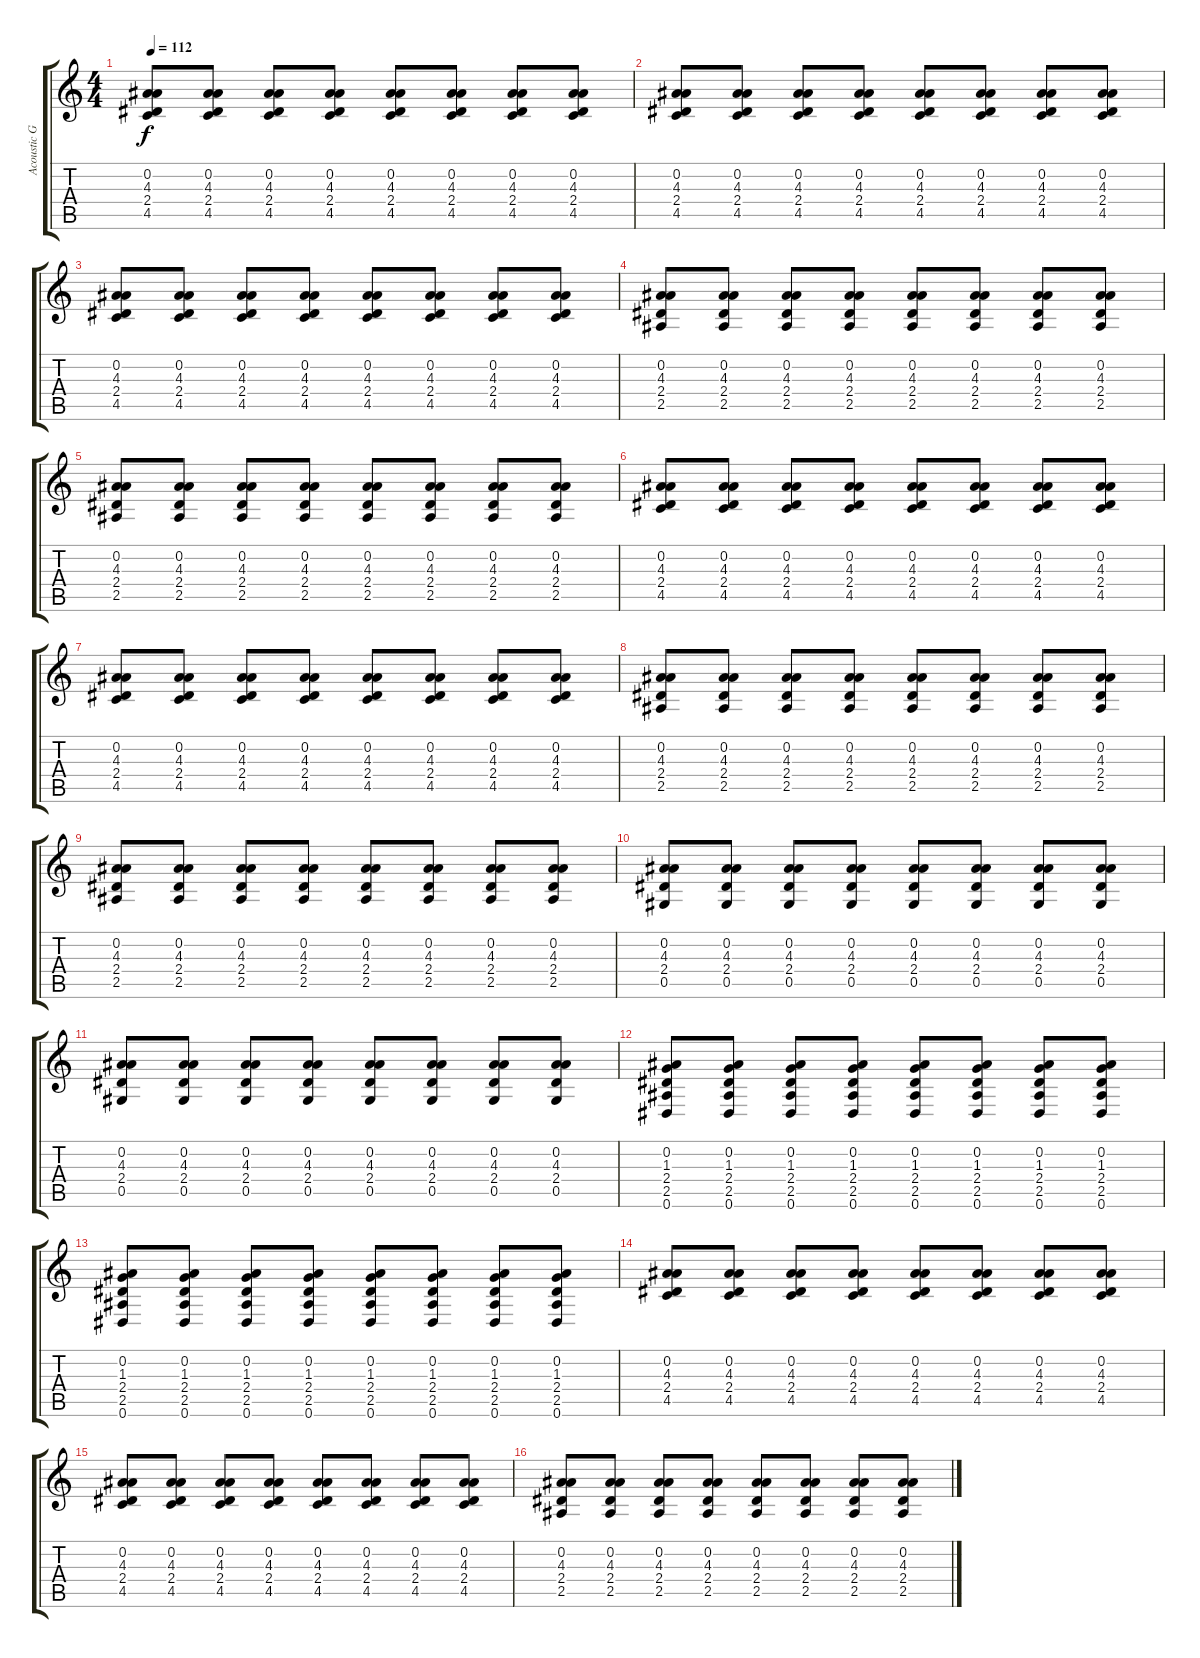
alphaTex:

\track ("Acoustic Guitar" "Acoustic G") {instrument acousticguitarsteel}
\staff {score tabs}
\tuning (Eb4 Bb3 Gb3 Db3 Ab2 Eb2) {hide}
\ts (4 4)
\tempo 112
\clef g2
\ks c
(0.2 4.3 2.4 4.5).8{dy f instrument acousticguitarsteel} (0.2 4.3 2.4 4.5).8 (0.2 4.3 2.4 4.5).8 (0.2 4.3 2.4 4.5).8 (0.2 4.3 2.4 4.5).8 (0.2 4.3 2.4 4.5).8 (0.2 4.3 2.4 4.5).8 (0.2 4.3 2.4 4.5).8 |
(0.2 4.3 2.4 4.5).8 (0.2 4.3 2.4 4.5).8 (0.2 4.3 2.4 4.5).8 (0.2 4.3 2.4 4.5).8 (0.2 4.3 2.4 4.5).8 (0.2 4.3 2.4 4.5).8 (0.2 4.3 2.4 4.5).8 (0.2 4.3 2.4 4.5).8 |
(0.2 4.3 2.4 4.5).8 (0.2 4.3 2.4 4.5).8 (0.2 4.3 2.4 4.5).8 (0.2 4.3 2.4 4.5).8 (0.2 4.3 2.4 4.5).8 (0.2 4.3 2.4 4.5).8 (0.2 4.3 2.4 4.5).8 (0.2 4.3 2.4 4.5).8 |
(0.2 4.3 2.4 2.5).8 (0.2 4.3 2.4 2.5).8 (0.2 4.3 2.4 2.5).8 (0.2 4.3 2.4 2.5).8 (0.2 4.3 2.4 2.5).8 (0.2 4.3 2.4 2.5).8 (0.2 4.3 2.4 2.5).8 (0.2 4.3 2.4 2.5).8 |
(0.2 4.3 2.4 2.5).8 (0.2 4.3 2.4 2.5).8 (0.2 4.3 2.4 2.5).8 (0.2 4.3 2.4 2.5).8 (0.2 4.3 2.4 2.5).8 (0.2 4.3 2.4 2.5).8 (0.2 4.3 2.4 2.5).8 (0.2 4.3 2.4 2.5).8 |
(0.2 4.3 2.4 4.5).8 (0.2 4.3 2.4 4.5).8 (0.2 4.3 2.4 4.5).8 (0.2 4.3 2.4 4.5).8 (0.2 4.3 2.4 4.5).8 (0.2 4.3 2.4 4.5).8 (0.2 4.3 2.4 4.5).8 (0.2 4.3 2.4 4.5).8 |
(0.2 4.3 2.4 4.5).8 (0.2 4.3 2.4 4.5).8 (0.2 4.3 2.4 4.5).8 (0.2 4.3 2.4 4.5).8 (0.2 4.3 2.4 4.5).8 (0.2 4.3 2.4 4.5).8 (0.2 4.3 2.4 4.5).8 (0.2 4.3 2.4 4.5).8 |
(0.2 4.3 2.4 2.5).8 (0.2 4.3 2.4 2.5).8 (0.2 4.3 2.4 2.5).8 (0.2 4.3 2.4 2.5).8 (0.2 4.3 2.4 2.5).8 (0.2 4.3 2.4 2.5).8 (0.2 4.3 2.4 2.5).8 (0.2 4.3 2.4 2.5).8 |
(0.2 4.3 2.4 2.5).8 (0.2 4.3 2.4 2.5).8 (0.2 4.3 2.4 2.5).8 (0.2 4.3 2.4 2.5).8 (0.2 4.3 2.4 2.5).8 (0.2 4.3 2.4 2.5).8 (0.2 4.3 2.4 2.5).8 (0.2 4.3 2.4 2.5).8 |
(0.2 4.3 2.4 0.5).8 (0.2 4.3 2.4 0.5).8 (0.2 4.3 2.4 0.5).8 (0.2 4.3 2.4 0.5).8 (0.2 4.3 2.4 0.5).8 (0.2 4.3 2.4 0.5).8 (0.2 4.3 2.4 0.5).8 (0.2 4.3 2.4 0.5).8 |
(0.2 4.3 2.4 0.5).8 (0.2 4.3 2.4 0.5).8 (0.2 4.3 2.4 0.5).8 (0.2 4.3 2.4 0.5).8 (0.2 4.3 2.4 0.5).8 (0.2 4.3 2.4 0.5).8 (0.2 4.3 2.4 0.5).8 (0.2 4.3 2.4 0.5).8 |
(0.2 1.3 2.4 2.5 0.6).8 (0.2 1.3 2.4 2.5 0.6).8 (0.2 1.3 2.4 2.5 0.6).8 (0.2 1.3 2.4 2.5 0.6).8 (0.2 1.3 2.4 2.5 0.6).8 (0.2 1.3 2.4 2.5 0.6).8 (0.2 1.3 2.4 2.5 0.6).8 (0.2 1.3 2.4 2.5 0.6).8 |
(0.2 1.3 2.4 2.5 0.6).8 (0.2 1.3 2.4 2.5 0.6).8 (0.2 1.3 2.4 2.5 0.6).8 (0.2 1.3 2.4 2.5 0.6).8 (0.2 1.3 2.4 2.5 0.6).8 (0.2 1.3 2.4 2.5 0.6).8 (0.2 1.3 2.4 2.5 0.6).8 (0.2 1.3 2.4 2.5 0.6).8 |
(0.2 4.3 2.4 4.5).8 (0.2 4.3 2.4 4.5).8 (0.2 4.3 2.4 4.5).8 (0.2 4.3 2.4 4.5).8 (0.2 4.3 2.4 4.5).8 (0.2 4.3 2.4 4.5).8 (0.2 4.3 2.4 4.5).8 (0.2 4.3 2.4 4.5).8 |
(0.2 4.3 2.4 4.5).8 (0.2 4.3 2.4 4.5).8 (0.2 4.3 2.4 4.5).8 (0.2 4.3 2.4 4.5).8 (0.2 4.3 2.4 4.5).8 (0.2 4.3 2.4 4.5).8 (0.2 4.3 2.4 4.5).8 (0.2 4.3 2.4 4.5).8 |
(0.2 4.3 2.4 2.5).8 (0.2 4.3 2.4 2.5).8 (0.2 4.3 2.4 2.5).8 (0.2 4.3 2.4 2.5).8 (0.2 4.3 2.4 2.5).8 (0.2 4.3 2.4 2.5).8 (0.2 4.3 2.4 2.5).8 (0.2 4.3 2.4 2.5).8
